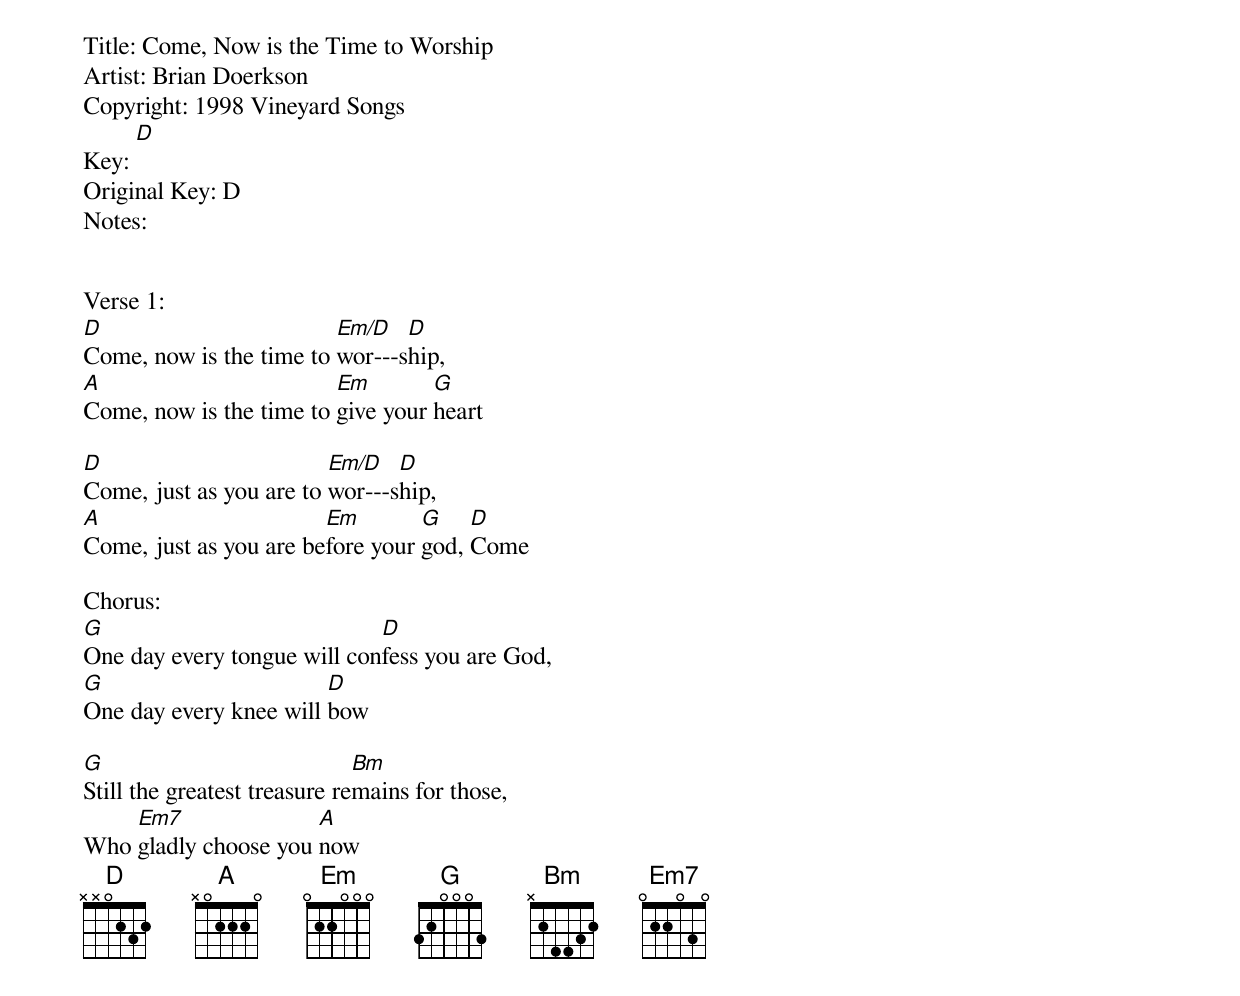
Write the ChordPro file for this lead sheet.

Title: Come, Now is the Time to Worship
Artist: Brian Doerkson
Copyright: 1998 Vineyard Songs
Key: [D]
Original Key: D
Notes:


Verse 1:
[D]Come, now is the time to [Em/D]wor---s[D]hip,
[A]Come, now is the time to [Em]give your [G]heart

[D]Come, just as you are to [Em/D]wor---s[D]hip,
[A]Come, just as you are be[Em]fore your [G]god, [D]Come

Chorus:
[G]One day every tongue will con[D]fess you are God,
[G]One day every knee will [D]bow

[G]Still the greatest treasure re[Bm]mains for those,
Who [Em7]gladly choose you [A]now
